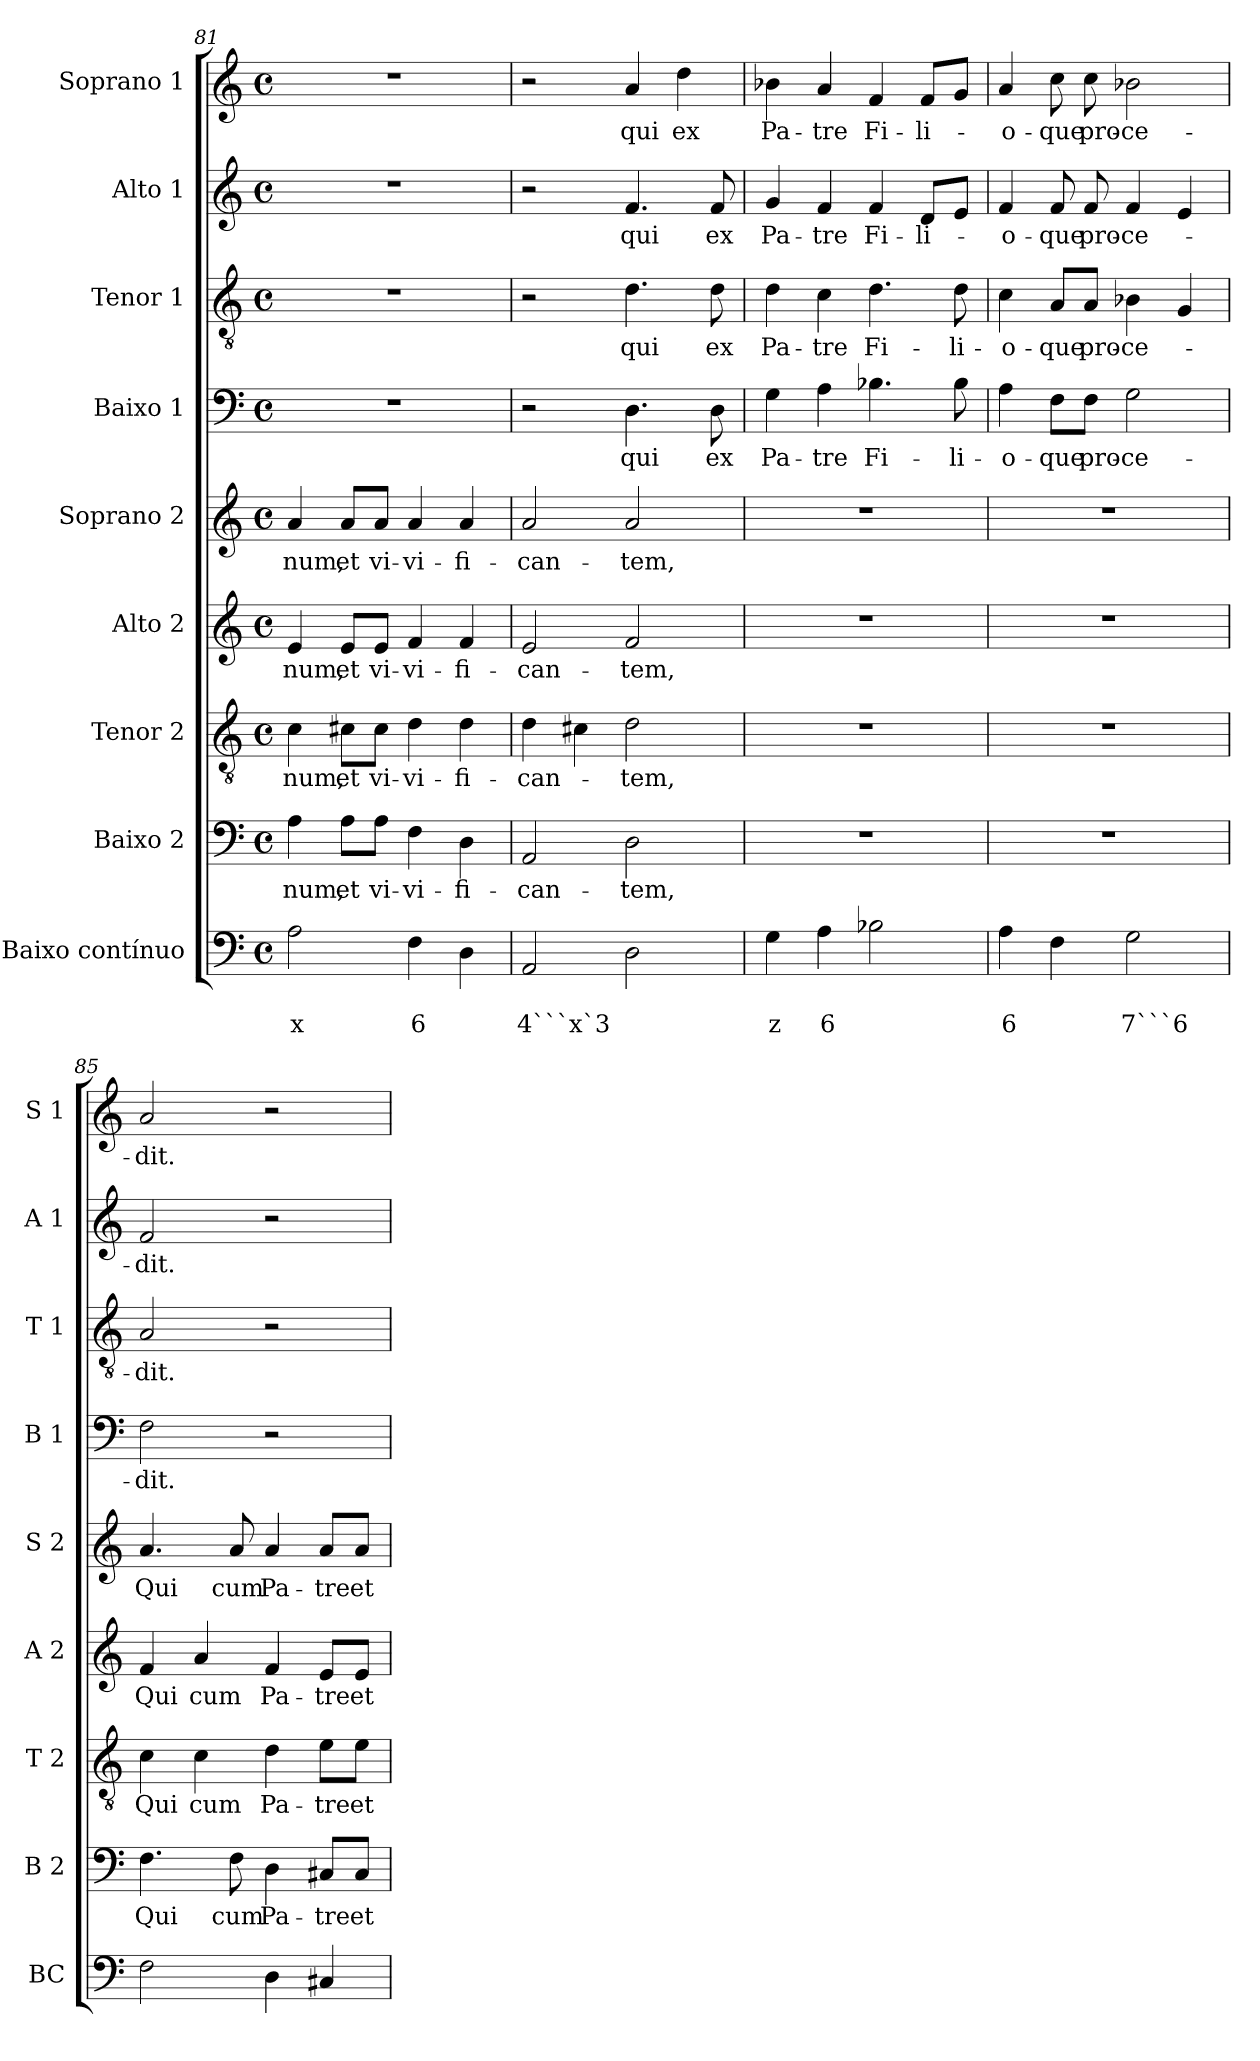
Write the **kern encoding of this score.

**kern	**text	**text	**kern	**text	**kern	**text	**kern	**text	**kern	**text	**kern	**text	**kern	**text	**kern	**text	**kern	**text
*part9	*part9	*part9	*part8	*part8	*part7	*part7	*part6	*part6	*part5	*part5	*part4	*part4	*part3	*part3	*part2	*part2	*part1	*part1
*staff9	*staff9	*staff9	*staff8	*staff8	*staff7	*staff7	*staff6	*staff6	*staff5	*staff5	*staff4	*staff4	*staff3	*staff3	*staff2	*staff2	*staff1	*staff1
*I"Baixo contínuo	*	*	*I"Baixo 2	*	*I"Tenor 2	*	*I"Alto 2	*	*I"Soprano 2	*	*I"Baixo 1	*	*I"Tenor 1	*	*I"Alto 1	*	*I"Soprano 1	*
*I'BC	*	*	*I'B 2	*	*I'T 2	*	*I'A 2	*	*I'S 2	*	*I'B 1	*	*I'T 1	*	*I'A 1	*	*I'S 1	*
*clefF4	*	*	*clefF4	*	*clefGv2	*	*clefG2	*	*clefG2	*	*clefF4	*	*clefGv2	*	*clefG2	*	*clefG2	*
*k[]	*	*	*k[]	*	*k[]	*	*k[]	*	*k[]	*	*k[]	*	*k[]	*	*k[]	*	*k[]	*
*C:	*	*	*C:	*	*C:	*	*C:	*	*C:	*	*C:	*	*C:	*	*C:	*	*C:	*
*M4/4	*	*	*M4/4	*	*M4/4	*	*M4/4	*	*M4/4	*	*M4/4	*	*M4/4	*	*M4/4	*	*M4/4	*
*met(c)	*	*	*met(c)	*	*met(c)	*	*met(c)	*	*met(c)	*	*met(c)	*	*met(c)	*	*met(c)	*	*met(c)	*
=81	=81	=81	=81	=81	=81	=81	=81	=81	=81	=81	=81	=81	=81	=81	=81	=81	=81	=81
!	!	!LO:LY:b	!	!LO:LY:b	!	!LO:LY:b	!	!LO:LY:b	!	!LO:LY:b	!	!	!	!	!	!	!	!
2A\	.	x	4A\	-num,	4c\	-num,	4e/	-num,	4a/	-num,	1r	.	1r	.	1r	.	1r	.
!	!	!	!	!LO:LY:b	!	!LO:LY:b	!	!LO:LY:b	!	!LO:LY:b	!	!	!	!	!	!	!	!
.	.	.	8A\L	et	8c#X\L	et	8e/L	et	8a/L	et	.	.	.	.	.	.	.	.
!	!	!	!	!LO:LY:b	!	!LO:LY:b	!	!LO:LY:b	!	!LO:LY:b	!	!	!	!	!	!	!	!
.	.	.	8A\J	vi-	8c#\J	vi-	8e/J	vi-	8a/J	vi-	.	.	.	.	.	.	.	.
!	!	!LO:LY:b	!	!LO:LY:b	!	!LO:LY:b	!	!LO:LY:b	!	!LO:LY:b	!	!	!	!	!	!	!	!
4F\	.	6	4F\	-vi-	4d\	-vi-	4f/	-vi-	4a/	-vi-	.	.	.	.	.	.	.	.
!	!	!	!	!LO:LY:b	!	!LO:LY:b	!	!LO:LY:b	!	!LO:LY:b	!	!	!	!	!	!	!	!
4D\	.	.	4D\	-fi-	4d\	-fi-	4f/	-fi-	4a/	-fi-	.	.	.	.	.	.	.	.
!!LO:PB:g=z
=82	=82	=82	=82	=82	=82	=82	=82	=82	=82	=82	=82	=82	=82	=82	=82	=82	=82	=82
!	!	!LO:LY:b	!	!LO:LY:b	!	!LO:LY:b	!	!LO:LY:b	!	!LO:LY:b	!	!	!	!	!	!	!	!
2AA/	.	4```x`3	2AA/	-can-	4d\	-can-	2e/	-can-	2a/	-can-	2r	.	2r	.	2r	.	2r	.
.	.	.	.	.	4c#X\	.	.	.	.	.	.	.	.	.	.	.	.	.
!	!	!	!	!LO:LY:b	!	!LO:LY:b	!	!LO:LY:b	!	!LO:LY:b	!	!LO:LY:b	!	!LO:LY:b	!	!LO:LY:b	!	!LO:LY:b
2D\	.	.	2D\	-tem,	2d\	-tem,	2f/	-tem,	2a/	-tem,	4.D\	qui	4.d\	qui	4.f/	qui	4a/	qui
!	!	!	!	!	!	!	!	!	!	!	!	!	!	!	!	!	!	!LO:LY:b
.	.	.	.	.	.	.	.	.	.	.	.	.	.	.	.	.	4dd\	ex
!	!	!	!	!	!	!	!	!	!	!	!	!LO:LY:b	!	!LO:LY:b	!	!LO:LY:b	!	!
.	.	.	.	.	.	.	.	.	.	.	8D\	ex	8d\	ex	8f/	ex	.	.
=83	=83	=83	=83	=83	=83	=83	=83	=83	=83	=83	=83	=83	=83	=83	=83	=83	=83	=83
!	!	!LO:LY:b	!	!	!	!	!	!	!	!	!	!LO:LY:b	!	!LO:LY:b	!	!LO:LY:b	!	!LO:LY:b
4G\	.	z	1r	.	1r	.	1r	.	1r	.	4G\	Pa-	4d\	Pa-	4g/	Pa-	4b-X\	Pa-
!	!	!LO:LY:b	!	!	!	!	!	!	!	!	!	!LO:LY:b	!	!LO:LY:b	!	!LO:LY:b	!	!LO:LY:b
4A\	.	6	.	.	.	.	.	.	.	.	4A\	-tre	4c\	-tre	4f/	-tre	4a/	-tre
!	!	!	!	!	!	!	!	!	!	!	!	!LO:LY:b	!	!LO:LY:b	!	!LO:LY:b	!	!LO:LY:b
2B-X\	.	.	.	.	.	.	.	.	.	.	4.B-X\	Fi-	4.d\	Fi-	4f/	Fi-	4f/	Fi-
!	!	!	!	!	!	!	!	!	!	!	!	!	!	!	!	!LO:LY:b	!	!LO:LY:b
.	.	.	.	.	.	.	.	.	.	.	.	.	.	.	8d/L	-li-	8f/L	-li-
!	!	!	!	!	!	!	!	!	!	!	!	!LO:LY:b	!	!LO:LY:b	!	!	!	!
.	.	.	.	.	.	.	.	.	.	.	8B-\	-li-	8d\	-li-	8e/J	.	8g/J	.
=84	=84	=84	=84	=84	=84	=84	=84	=84	=84	=84	=84	=84	=84	=84	=84	=84	=84	=84
!	!	!LO:LY:b	!	!	!	!	!	!	!	!	!	!LO:LY:b	!	!LO:LY:b	!	!LO:LY:b	!	!LO:LY:b
4A\	.	6	1r	.	1r	.	1r	.	1r	.	4A\	-o-	4c\	-o-	4f/	-o-	4a/	-o-
!	!	!	!	!	!	!	!	!	!	!	!	!LO:LY:b	!	!LO:LY:b	!	!LO:LY:b	!	!LO:LY:b
4F\	.	.	.	.	.	.	.	.	.	.	8F\L	-que	8A/L	-que	8f/	-que	8cc\	-que
!	!	!	!	!	!	!	!	!	!	!	!	!LO:LY:b	!	!LO:LY:b	!	!LO:LY:b	!	!LO:LY:b
.	.	.	.	.	.	.	.	.	.	.	8F\J	pro-	8A/J	pro-	8f/	pro-	8cc\	pro-
!	!	!LO:LY:b	!	!	!	!	!	!	!	!	!	!LO:LY:b	!	!LO:LY:b	!	!LO:LY:b	!	!LO:LY:b
2G\	.	7```6	.	.	.	.	.	.	.	.	2G\	-ce-	4B-X\	-ce-	4f/	-ce-	2b-X\	-ce-
.	.	.	.	.	.	.	.	.	.	.	.	.	4G/	.	4e/	.	.	.
=85	=85	=85	=85	=85	=85	=85	=85	=85	=85	=85	=85	=85	=85	=85	=85	=85	=85	=85
!	!	!	!	!LO:LY:b	!	!LO:LY:b	!	!LO:LY:b	!	!LO:LY:b	!	!LO:LY:b	!	!LO:LY:b	!	!LO:LY:b	!	!LO:LY:b
2F\	.	.	4.F\	Qui	4c\	Qui	4f/	Qui	4.a/	Qui	2F\	-dit.	2A/	-dit.	2f/	-dit.	2a/	-dit.
!	!	!	!	!	!	!LO:LY:b	!	!LO:LY:b	!	!	!	!	!	!	!	!	!	!
.	.	.	.	.	4c\	cum	4a/	cum	.	.	.	.	.	.	.	.	.	.
!	!	!	!	!LO:LY:b	!	!	!	!	!	!LO:LY:b	!	!	!	!	!	!	!	!
.	.	.	8F\	cum	.	.	.	.	8a/	cum	.	.	.	.	.	.	.	.
!	!	!	!	!LO:LY:b	!	!LO:LY:b	!	!LO:LY:b	!	!LO:LY:b	!	!	!	!	!	!	!	!
4D\	.	.	4D\	Pa-	4d\	Pa-	4f/	Pa-	4a/	Pa-	2r	.	2r	.	2r	.	2r	.
!	!	!	!	!LO:LY:b	!	!LO:LY:b	!	!LO:LY:b	!	!LO:LY:b	!	!	!	!	!	!	!	!
4C#X/	.	.	8C#X/L	-tre	8e\L	-tre	8e/L	-tre	8a/L	-tre	.	.	.	.	.	.	.	.
!	!	!	!	!LO:LY:b	!	!LO:LY:b	!	!LO:LY:b	!	!LO:LY:b	!	!	!	!	!	!	!	!
.	.	.	8C#/J	et	8e\J	et	8e/J	et	8a/J	et	.	.	.	.	.	.	.	.
=	=	=	=	=	=	=	=	=	=	=	=	=	=	=	=	=	=	=
*-	*-	*-	*-	*-	*-	*-	*-	*-	*-	*-	*-	*-	*-	*-	*-	*-	*-	*-
